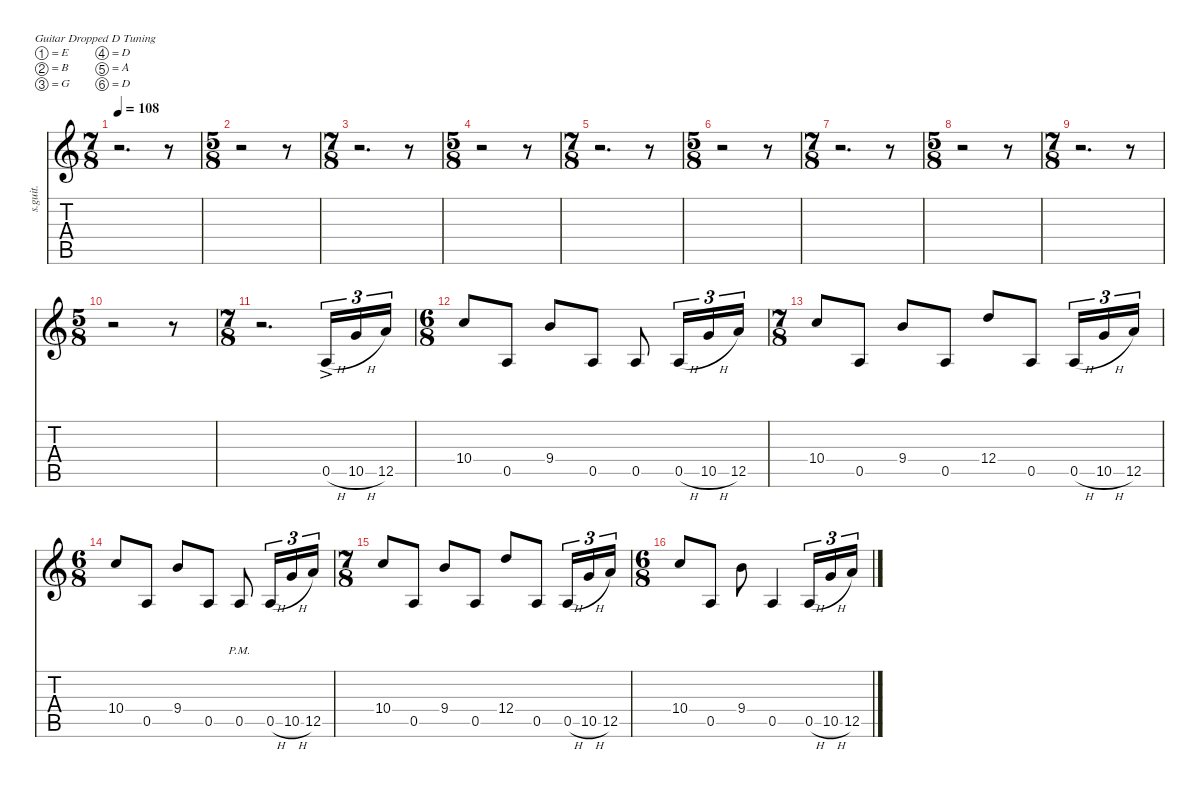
\defaultSystemsLayout 4
\hideDynamics
\bracketExtendMode nobrackets
\track ("Adam Jones (Guitar II)" "s.guit.") {instrument distortionguitar}
\staff {score tabs}
\tuning (E4 B3 G3 D3 A2 D2)
\ts (7 8)
\beaming (8 2 2 2 2)
\tempo 108
\clef g2
\ks c
r.2{d dy p} r.8 |
\ts (5 8)
\beaming (8 2 2 2 2)
r.2 r.8 |
\ts (7 8)
\beaming (8 2 2 2 2)
r.2{d} r.8 |
\ts (5 8)
\beaming (8 2 2 2 2)
r.2 r.8 |
\ts (7 8)
\beaming (8 2 2 2 2)
r.2{d} r.8 |
\ts (5 8)
\beaming (8 2 2 2 2)
r.2 r.8 |
\ts (7 8)
\beaming (8 2 2 2 2)
r.2{d} r.8 |
\ts (5 8)
\beaming (8 2 2 2 2)
r.2 r.8 |
\ts (7 8)
\beaming (8 2 2 2 2)
r.2{d} r.8 |
\ts (5 8)
\beaming (8 2 2 2 2)
r.2 r.8 |
\ts (7 8)
\beaming (8 2 2 2 2)
r.2{d} 0.5{h ac}.16{tu (3 2) lyrics (0 "") lyrics (1 "") lyrics (2 "") lyrics (3 "") lyrics (4 "")} 10.5{h}.16{tu (3 2) lyrics (0 "") lyrics (1 "") lyrics (2 "") lyrics (3 "") lyrics (4 "") dy f} 12.5.16{tu (3 2) lyrics (0 "") lyrics (1 "") lyrics (2 "") lyrics (3 "") lyrics (4 "")} |
\ts (6 8)
\beaming (8 2 2 2 2)
10.4.8{lyrics (0 "") lyrics (1 "") lyrics (2 "") lyrics (3 "") lyrics (4 "")} 0.5.8{lyrics (0 "") lyrics (1 "") lyrics (2 "") lyrics (3 "") lyrics (4 "")} 9.4.8{lyrics (0 "") lyrics (1 "") lyrics (2 "") lyrics (3 "") lyrics (4 "")} 0.5.8{lyrics (0 "") lyrics (1 "") lyrics (2 "") lyrics (3 "") lyrics (4 "")} 0.5.8{lyrics (0 "") lyrics (1 "") lyrics (2 "") lyrics (3 "") lyrics (4 "")} 0.5{h}.16{tu (3 2) lyrics (0 "") lyrics (1 "") lyrics (2 "") lyrics (3 "") lyrics (4 "")} 10.5{h}.16{tu (3 2) lyrics (0 "") lyrics (1 "") lyrics (2 "") lyrics (3 "") lyrics (4 "")} 12.5.16{tu (3 2) lyrics (0 "") lyrics (1 "") lyrics (2 "") lyrics (3 "") lyrics (4 "")} |
\ts (7 8)
\beaming (8 2 2 2 2)
10.4.8{lyrics (0 "") lyrics (1 "") lyrics (2 "") lyrics (3 "") lyrics (4 "")} 0.5.8{lyrics (0 "") lyrics (1 "") lyrics (2 "") lyrics (3 "") lyrics (4 "")} 9.4.8{lyrics (0 "") lyrics (1 "") lyrics (2 "") lyrics (3 "") lyrics (4 "")} 0.5.8{lyrics (0 "") lyrics (1 "") lyrics (2 "") lyrics (3 "") lyrics (4 "")} 12.4.8{lyrics (0 "") lyrics (1 "") lyrics (2 "") lyrics (3 "") lyrics (4 "")} 0.5.8{lyrics (0 "") lyrics (1 "") lyrics (2 "") lyrics (3 "") lyrics (4 "")} 0.5{h}.16{tu (3 2) lyrics (0 "") lyrics (1 "") lyrics (2 "") lyrics (3 "") lyrics (4 "")} 10.5{h}.16{tu (3 2) lyrics (0 "") lyrics (1 "") lyrics (2 "") lyrics (3 "") lyrics (4 "")} 12.5.16{tu (3 2) lyrics (0 "") lyrics (1 "") lyrics (2 "") lyrics (3 "") lyrics (4 "")} |
\ts (6 8)
\beaming (8 2 2 2 2)
10.4.8{lyrics (0 "") lyrics (1 "") lyrics (2 "") lyrics (3 "") lyrics (4 "")} 0.5.8{lyrics (0 "") lyrics (1 "") lyrics (2 "") lyrics (3 "") lyrics (4 "")} 9.4.8{lyrics (0 "") lyrics (1 "") lyrics (2 "") lyrics (3 "") lyrics (4 "")} 0.5.8{lyrics (0 "") lyrics (1 "") lyrics (2 "") lyrics (3 "") lyrics (4 "")} 0.5{pm}.8{lyrics (0 "") lyrics (1 "") lyrics (2 "") lyrics (3 "") lyrics (4 "")} 0.5{h}.16{tu (3 2) lyrics (0 "") lyrics (1 "") lyrics (2 "") lyrics (3 "") lyrics (4 "")} 10.5{h}.16{tu (3 2) lyrics (0 "") lyrics (1 "") lyrics (2 "") lyrics (3 "") lyrics (4 "")} 12.5.16{tu (3 2) lyrics (0 "") lyrics (1 "") lyrics (2 "") lyrics (3 "") lyrics (4 "")} |
\ts (7 8)
\beaming (8 2 2 2 2)
10.4.8{lyrics (0 "") lyrics (1 "") lyrics (2 "") lyrics (3 "") lyrics (4 "")} 0.5.8{lyrics (0 "") lyrics (1 "") lyrics (2 "") lyrics (3 "") lyrics (4 "")} 9.4.8{lyrics (0 "") lyrics (1 "") lyrics (2 "") lyrics (3 "") lyrics (4 "")} 0.5.8{lyrics (0 "") lyrics (1 "") lyrics (2 "") lyrics (3 "") lyrics (4 "")} 12.4.8{lyrics (0 "") lyrics (1 "") lyrics (2 "") lyrics (3 "") lyrics (4 "")} 0.5.8{lyrics (0 "") lyrics (1 "") lyrics (2 "") lyrics (3 "") lyrics (4 "")} 0.5{h}.16{tu (3 2) lyrics (0 "") lyrics (1 "") lyrics (2 "") lyrics (3 "") lyrics (4 "")} 10.5{h}.16{tu (3 2) lyrics (0 "") lyrics (1 "") lyrics (2 "") lyrics (3 "") lyrics (4 "")} 12.5.16{tu (3 2) lyrics (0 "") lyrics (1 "") lyrics (2 "") lyrics (3 "") lyrics (4 "")} |
\ts (6 8)
\beaming (8 2 2 2 2)
10.4.8{lyrics (0 "") lyrics (1 "") lyrics (2 "") lyrics (3 "") lyrics (4 "")} 0.5.8{lyrics (0 "") lyrics (1 "") lyrics (2 "") lyrics (3 "") lyrics (4 "")} 9.4.8{lyrics (0 "") lyrics (1 "") lyrics (2 "") lyrics (3 "") lyrics (4 "")} 0.5.4{lyrics (0 "") lyrics (1 "") lyrics (2 "") lyrics (3 "") lyrics (4 "")} 0.5{h}.16{tu (3 2) lyrics (0 "") lyrics (1 "") lyrics (2 "") lyrics (3 "") lyrics (4 "")} 10.5{h}.16{tu (3 2) lyrics (0 "") lyrics (1 "") lyrics (2 "") lyrics (3 "") lyrics (4 "")} 12.5.16{tu (3 2) lyrics (0 "") lyrics (1 "") lyrics (2 "") lyrics (3 "") lyrics (4 "")}
